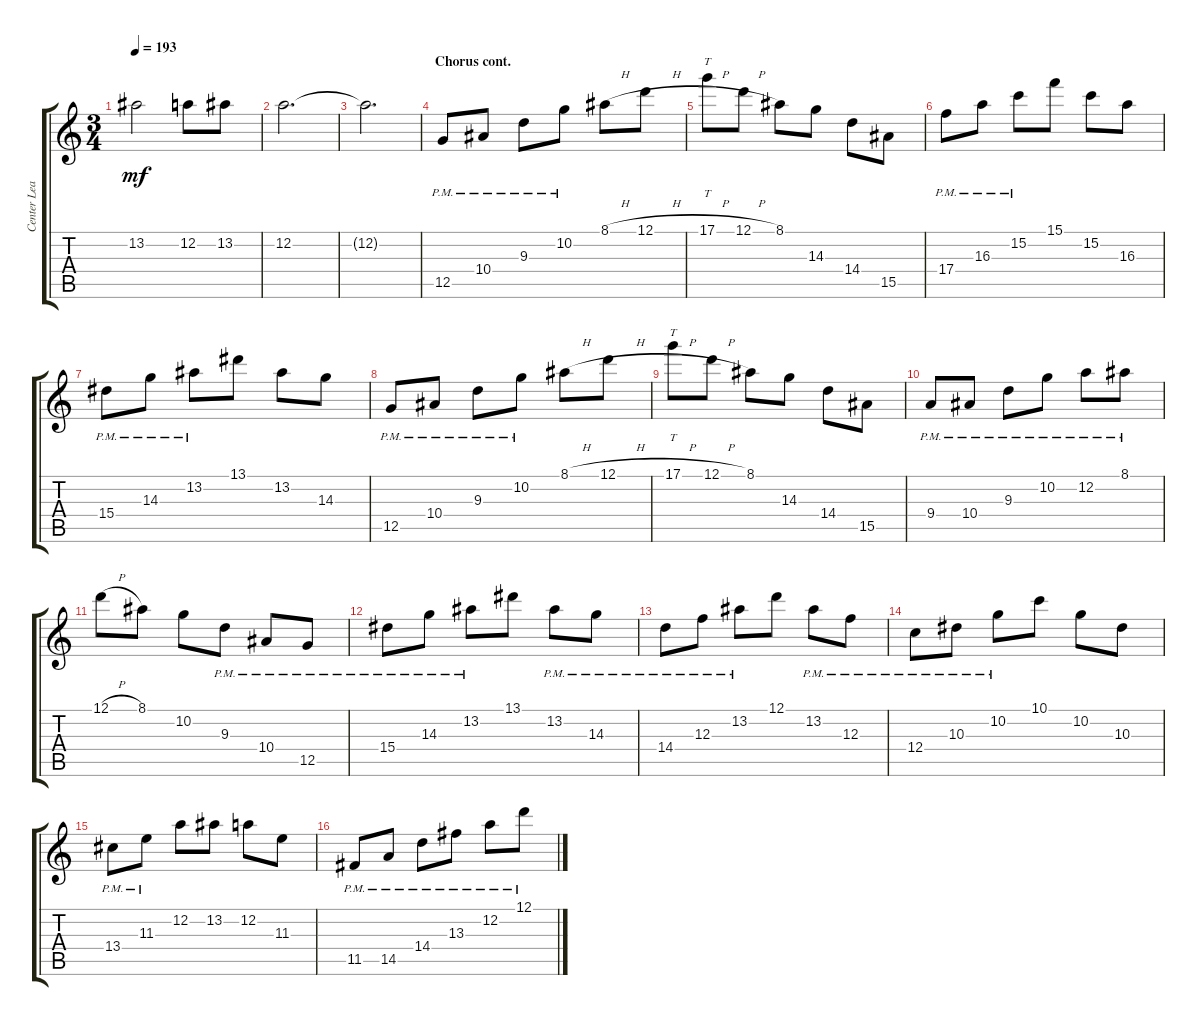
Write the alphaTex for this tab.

\track ("Center Lead 1" "Center Lea") {instrument distortionguitar}
\staff {score tabs}
\tuning (D4 A3 F3 C3 G2 C2) {hide}
\ts (3 4)
\tempo 193
\clef g2
\ks c
13.2{t}.2{dy mf} 12.2.8 13.2.8 |
12.2.2{d} |
12.2{t}.2{d} |
\section ("" "Chorus cont.")
12.5{pm}.8 10.4{pm}.8 9.3{pm}.8 10.2{pm}.8 8.1{h}.8 12.1{h}.8 |
17.1{h}.8{tt} 12.1{h}.8 8.1.8 14.3.8 14.4.8 15.5.8 |
17.4{pm}.8 16.3{pm}.8 15.2{pm}.8 15.1.8 15.2.8 16.3.8 |
15.4{pm}.8 14.3{pm}.8 13.2{pm}.8 13.1.8 13.2.8 14.3.8 |
12.5{pm}.8 10.4{pm}.8 9.3{pm}.8 10.2{pm}.8 8.1{h}.8 12.1{h}.8 |
17.1{h}.8{tt} 12.1{h}.8 8.1.8 14.3.8 14.4.8 15.5.8 |
9.4{pm}.8 10.4{pm}.8 9.3{pm}.8 10.2{pm}.8 12.2{pm}.8 8.1{pm}.8 |
12.1{h}.8 8.1.8 10.2.8 9.3{pm}.8 10.4{pm}.8 12.5{pm}.8 |
15.4{pm}.8 14.3{pm}.8 13.2{pm}.8 13.1.8 13.2{pm}.8 14.3{pm}.8 |
14.4{pm}.8 12.3{pm}.8 13.2{pm}.8 12.1.8 13.2{pm}.8 12.3{pm}.8 |
12.4{pm}.8 10.3{pm}.8 10.2{pm}.8 10.1.8 10.2.8 10.3.8 |
13.4{pm}.8 11.3{pm}.8 12.2.8 13.2.8 12.2.8 11.3.8 |
11.5{pm}.8 14.5{pm}.8 14.4{pm}.8 13.3{pm}.8 12.2{pm}.8 12.1{pm}.8
